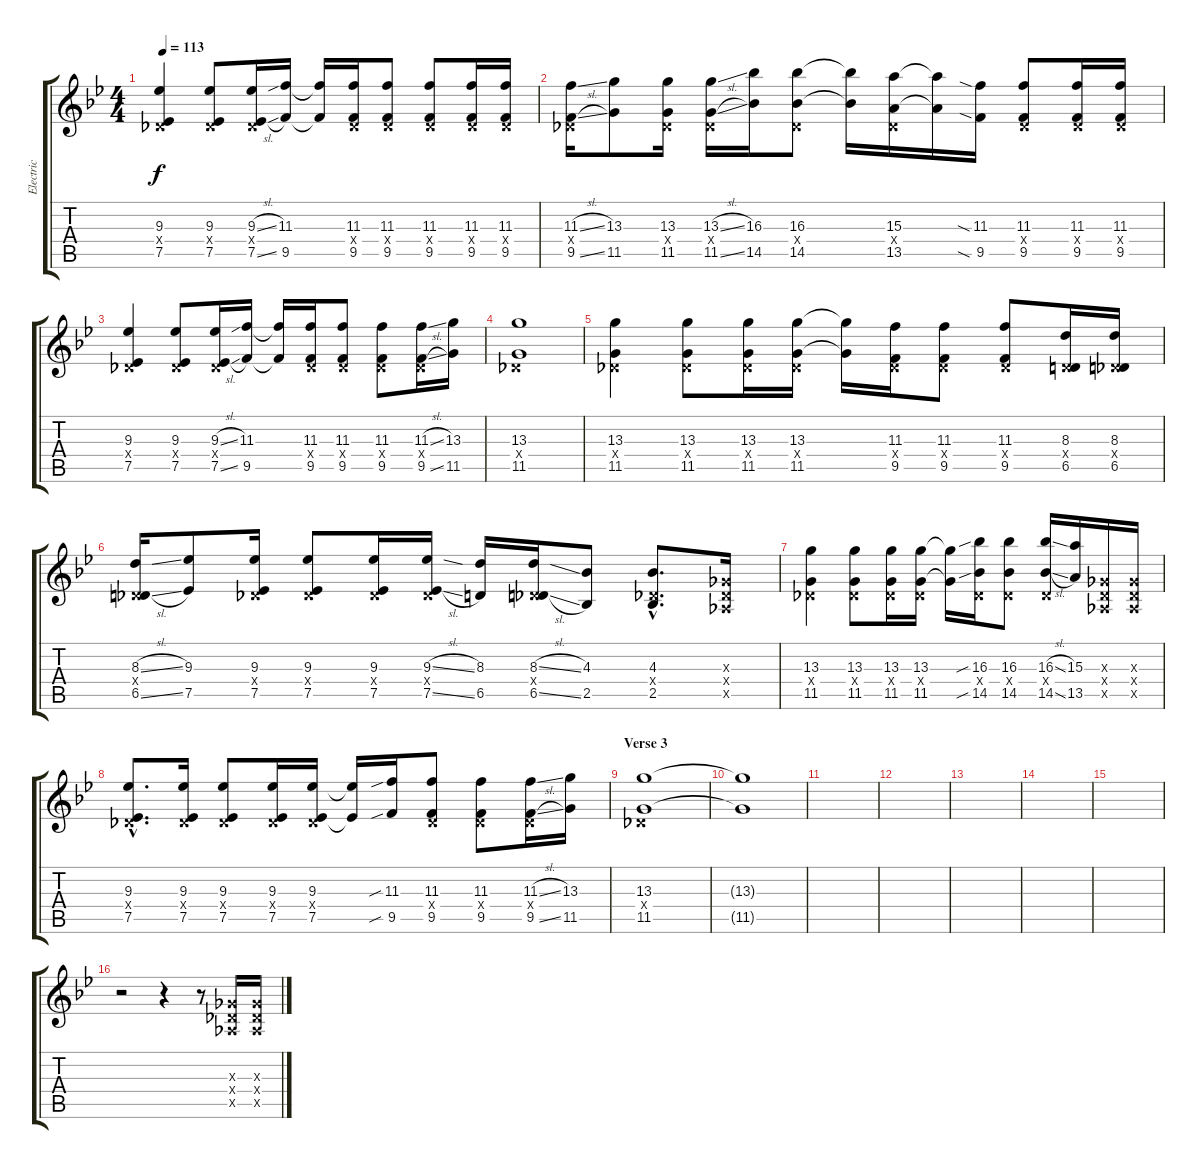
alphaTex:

\track ("Electric" "Electric") {instrument distortionguitar}
\staff {score tabs}
\tuning (Eb4 Bb3 Gb3 Db3 Ab2 Eb2) {hide}
\ts (4 4)
\tempo 113
\clef g2
\ks bb
(9.3 0.4{x} 7.5).4{dy f} (9.3 0.4{x} 7.5).8 (9.3{sl} 0.4{x} 7.5{sl}).16 (11.3 9.5).16 (11.3{t} 9.5{t}).16 (11.3 0.4{x} 9.5).16 (11.3 0.4{x} 9.5).8 (11.3 0.4{x} 9.5).8 (11.3 0.4{x} 9.5).16 (11.3 0.4{x} 9.5).16 |
(11.3{sl} 0.4{x} 9.5{sl}).16 (13.3 11.5).8 (13.3 0.4{x} 11.5).16 (13.3{sl} 0.4{x} 11.5{sl}).16 (16.3 14.5).16 (16.3 0.4{x} 14.5).8 (16.3{t} 14.5{t}).16 (15.3 0.4{x} 13.5).16 (15.3{t} 13.5{t}).16 (11.3{sia} 9.5{sia}).16 (11.3 0.4{x} 9.5).8 (11.3 0.4{x} 9.5).16 (11.3 0.4{x} 9.5).16 |
(9.3 0.4{x} 7.5).4 (9.3 0.4{x} 7.5).8 (9.3{sl} 0.4{x} 7.5{sl}).16 (11.3 9.5).16 (11.3{t} 9.5{t}).16 (11.3 0.4{x} 9.5).16 (11.3 0.4{x} 9.5).8 (11.3 0.4{x} 9.5).8 (11.3{sl} 0.4{x} 9.5{sl}).16 (13.3 11.5).16 |
(13.3 0.4{x} 11.5).1 |
(13.3 0.4{x} 11.5).4 (13.3 0.4{x} 11.5).8 (13.3 0.4{x} 11.5).16 (13.3 0.4{x} 11.5).16 (13.3{t} 11.5{t}).16 (11.3 0.4{x} 9.5).16 (11.3 0.4{x} 9.5).8 (11.3 0.4{x} 9.5).8 (8.3 0.4{x} 6.5).16 (8.3 0.4{x} 6.5).16 |
(8.3{sl} 0.4{x} 6.5{sl}).16 (9.3 7.5).8 (9.3 0.4{x} 7.5).16 (9.3 0.4{x} 7.5).8 (9.3 0.4{x} 7.5).16 (9.3{sl} 0.4{x} 7.5{sl}).16 (8.3 6.5).16 (8.3{sl} 0.4{x} 6.5{sl}).16 (4.3 2.5).8 (4.3{hac} 0.4{hac x} 2.5{hac}).8{d} (0.3{x} 0.4{x} 0.5{x}).16 |
(13.3 0.4{x} 11.5).4 (13.3 0.4{x} 11.5).8 (13.3 0.4{x} 11.5).16 (13.3 0.4{x} 11.5).16 (13.3{t} 11.5{t}).16 (16.3{sib} 0.4{x} 14.5{sib}).16 (16.3 0.4{x} 14.5).8 (16.3{sl} 0.4{x} 14.5{sl}).16 (15.3 13.5).16 (0.3{x} 0.4{x} 0.5{x}).16 (0.3{x} 0.4{x} 0.5{x}).16 |
(9.3{hac} 0.4{hac x} 7.5{hac}).8{d} (9.3 0.4{x} 7.5).16 (9.3 0.4{x} 7.5).8 (9.3 0.4{x} 7.5).16 (9.3 0.4{x} 7.5).16 (9.3{t} 7.5{t}).16 (11.3{sib} 9.5{sib}).16 (11.3 0.4{x} 9.5).8 (11.3 0.4{x} 9.5).8 (11.3{sl} 0.4{x} 9.5{sl}).16 (13.3 11.5).16 |
\section ("" "Verse 3")
(13.3 0.4{x} 11.5).1 |
(13.3{t} 11.5{t}).1 |
|
|
|
|
|
r.2 r.4 r.8 (0.3{x} 0.4{x} 0.5{x}).16 (0.3{x} 0.4{x} 0.5{x}).16
